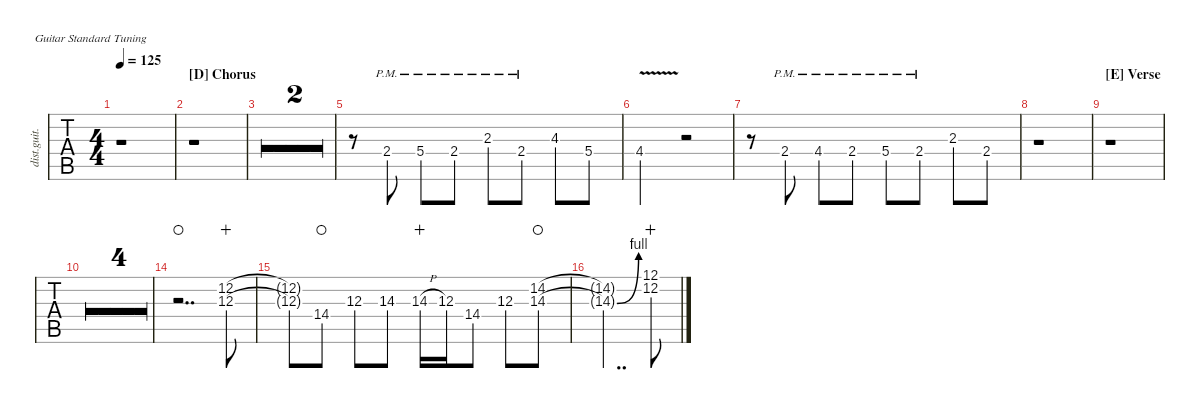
\defaultSystemsLayout 4
\hideDynamics
\bracketExtendMode nobrackets
\otherSystemsTrackNameOrientation horizontal
\track ("Lead Guitar" "dist.guit.") {defaultSystemsLayout 4 multiBarRest instrument distortionguitar}
\staff {tabs}
\tuning (E4 B3 G3 D3 A2 E2)
\ts (4 4)
\tempo 125
\clef g2
\ks c
r.1{dy mf} |
\section ("D" "Chorus")
r.1 |
r.1 |
r.1 |
r.8{instrument distortionguitar} 2.4{pm}.8 5.4{pm}.8 2.4{pm}.8 2.3{pm}.8 2.4{pm}.8 4.3.8 5.4.8 |
4.4{v acc #}.2 r.2 |
r.8 2.4{pm}.8 4.4{pm acc #}.8 2.4{pm}.8 5.4{pm}.8 2.4{pm}.8 2.3.8 2.4.8 |
r.1 |
\section ("E" "Verse")
r.1 |
r.1 |
r.1 |
r.1 |
r.1 |
r.2{dd instrument distortionguitar waho} (12.3 12.2).8{wahc} |
(12.2{t} 12.3{t}).8 14.4.8{waho} 12.3.8 14.3.8 14.3{h}.16{wahc} 12.3.16 14.4.8 12.3.8 (14.3 14.2{acc #}).8{waho} |
(14.2{t acc #} 14.3{be (bend 0 0 59.4 4) t}).2{dd} (12.2 12.1).8{wahc}
